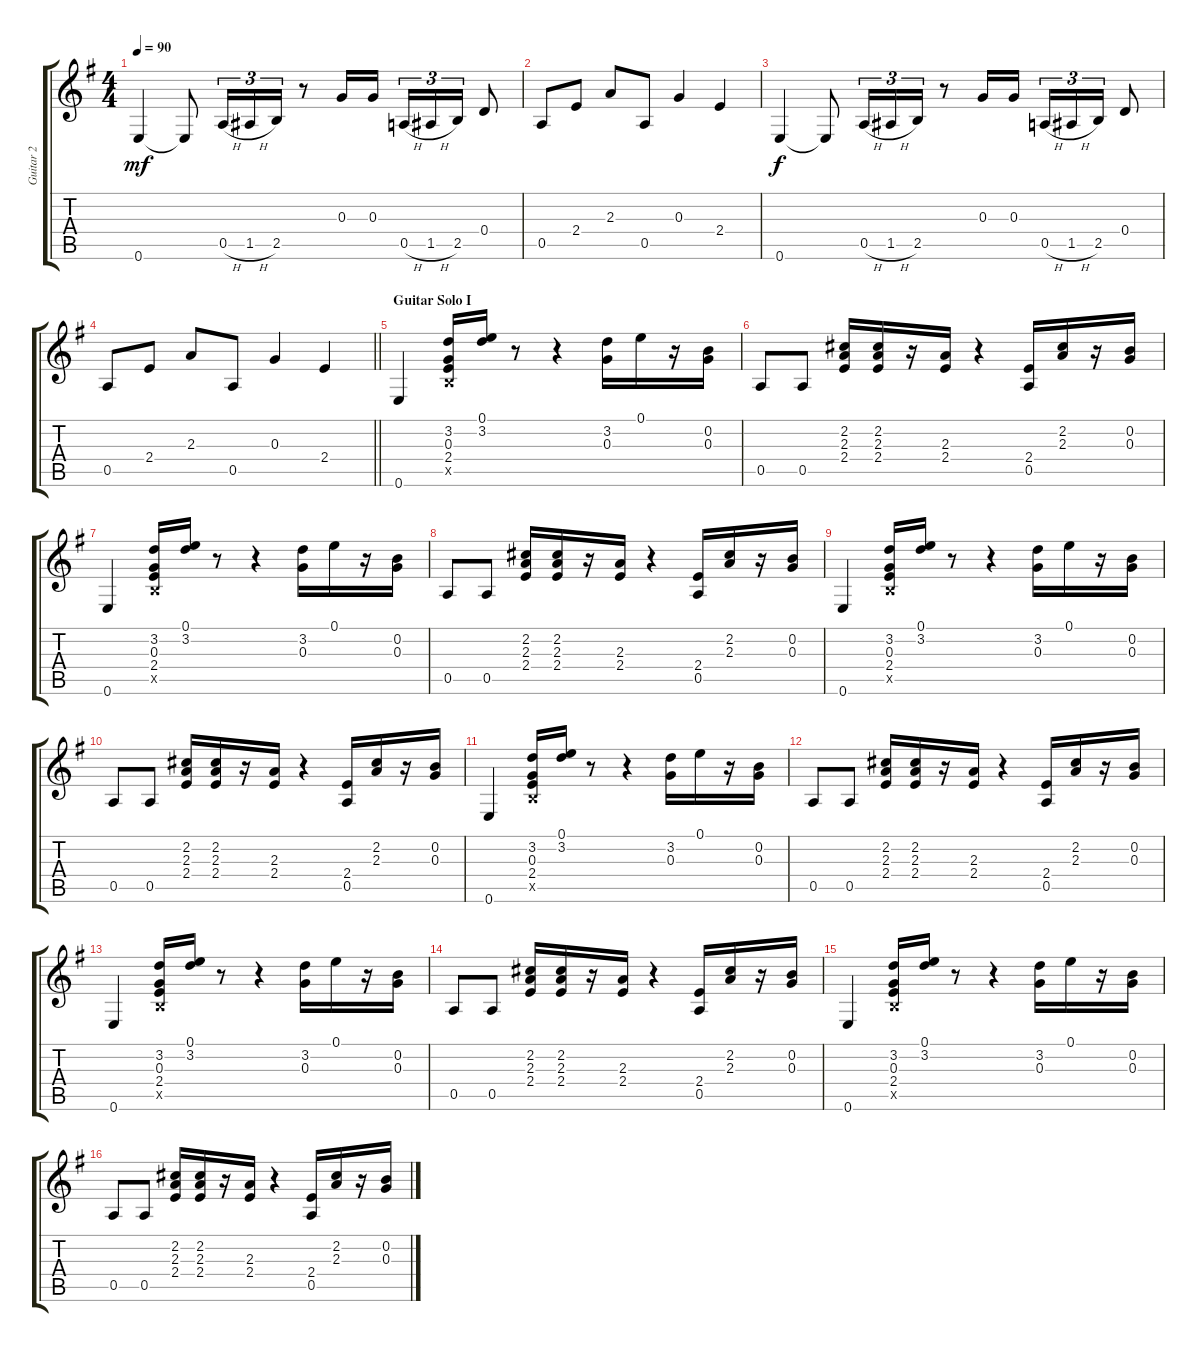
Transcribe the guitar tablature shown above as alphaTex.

\track ("Guitar 2" "Guitar 2") {instrument overdrivenguitar}
\staff {score tabs}
\tuning (E4 B3 G3 D3 A2 E2) {hide}
\ts (4 4)
\tempo 90
\clef g2
\ks g
0.6.4{dy mf} 0.6{t}.8 0.5{h}.16{tu (3 2)} 1.5{h}.16{tu (3 2)} 2.5.16{tu (3 2)} r.8 0.3.16 0.3.16 0.5{h}.16{tu (3 2)} 1.5{h}.16{tu (3 2)} 2.5.16{tu (3 2)} 0.4.8 |
0.5.8 2.4.8 2.3.8 0.5.8 0.3.4 2.4.4 |
0.6.4{dy f} 0.6{t}.8 0.5{h}.16{tu (3 2)} 1.5{h}.16{tu (3 2)} 2.5.16{tu (3 2)} r.8 0.3.16 0.3.16 0.5{h}.16{tu (3 2)} 1.5{h}.16{tu (3 2)} 2.5.16{tu (3 2)} 0.4.8 |
\barLineRight lightlight
0.5.8 2.4.8 2.3.8 0.5.8 0.3.4 2.4.4 |
\section ("" "Guitar Solo I")
0.6.4 (3.2 0.3 2.4 2.5{x}).16 (0.1 3.2).16 r.8 r.4 (3.2 0.3).16 0.1.16 r.16 (0.2 0.3).16 |
0.5.8 0.5.8 (2.2 2.3 2.4).16 (2.2 2.3 2.4).16 r.16 (2.3 2.4).16 r.4 (2.4 0.5).16 (2.2 2.3).16 r.16 (0.2 0.3).16 |
0.6.4 (3.2 0.3 2.4 2.5{x}).16 (0.1 3.2).16 r.8 r.4 (3.2 0.3).16 0.1.16 r.16 (0.2 0.3).16 |
0.5.8 0.5.8 (2.2 2.3 2.4).16 (2.2 2.3 2.4).16 r.16 (2.3 2.4).16 r.4 (2.4 0.5).16 (2.2 2.3).16 r.16 (0.2 0.3).16 |
0.6.4 (3.2 0.3 2.4 2.5{x}).16 (0.1 3.2).16 r.8 r.4 (3.2 0.3).16 0.1.16 r.16 (0.2 0.3).16 |
0.5.8 0.5.8 (2.2 2.3 2.4).16 (2.2 2.3 2.4).16 r.16 (2.3 2.4).16 r.4 (2.4 0.5).16 (2.2 2.3).16 r.16 (0.2 0.3).16 |
0.6.4 (3.2 0.3 2.4 2.5{x}).16 (0.1 3.2).16 r.8 r.4 (3.2 0.3).16 0.1.16 r.16 (0.2 0.3).16 |
0.5.8 0.5.8 (2.2 2.3 2.4).16 (2.2 2.3 2.4).16 r.16 (2.3 2.4).16 r.4 (2.4 0.5).16 (2.2 2.3).16 r.16 (0.2 0.3).16 |
0.6.4 (3.2 0.3 2.4 2.5{x}).16 (0.1 3.2).16 r.8 r.4 (3.2 0.3).16 0.1.16 r.16 (0.2 0.3).16 |
0.5.8 0.5.8 (2.2 2.3 2.4).16 (2.2 2.3 2.4).16 r.16 (2.3 2.4).16 r.4 (2.4 0.5).16 (2.2 2.3).16 r.16 (0.2 0.3).16 |
0.6.4 (3.2 0.3 2.4 2.5{x}).16 (0.1 3.2).16 r.8 r.4 (3.2 0.3).16 0.1.16 r.16 (0.2 0.3).16 |
0.5.8 0.5.8 (2.2 2.3 2.4).16 (2.2 2.3 2.4).16 r.16 (2.3 2.4).16 r.4 (2.4 0.5).16 (2.2 2.3).16 r.16 (0.2 0.3).16
